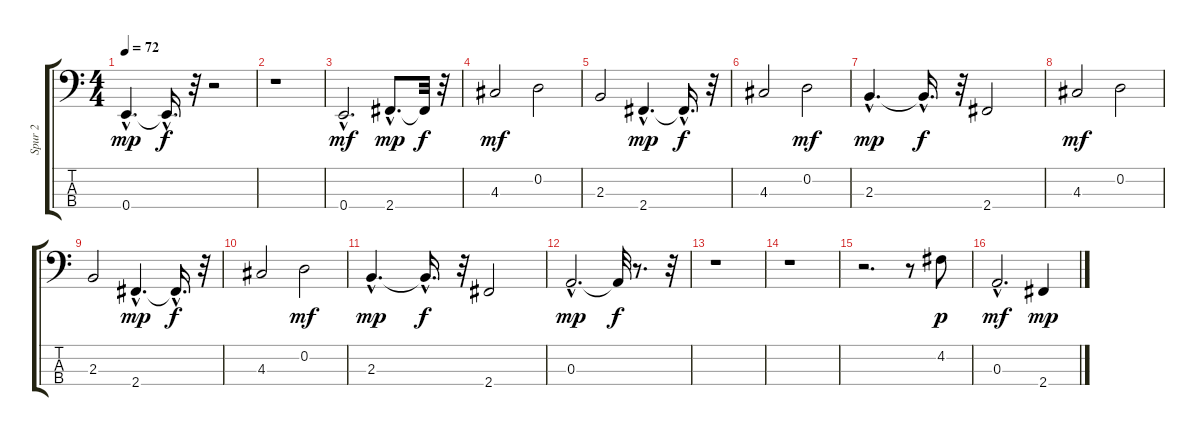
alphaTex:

\track ("Spur 2" "Spur 2") {instrument fretlessbass}
\staff {score tabs}
\tuning (G2 D2 A1 E1) {hide}
\ts (4 4)
\tempo 72
\clef f4
\ks c
0.4{hac}.4{d dy mp} 0.4{hac t}.16{d dy f} r.32 r.2 |
r.1 |
0.4{hac}.2{d dy mf} 2.4{hac}.8{d dy mp} 2.4{t}.32{dy f} r.32 |
4.3.2{dy mf} 0.2.2 |
2.3.2 2.4{hac}.4{d dy mp} 2.4{hac t}.16{d dy f} r.32 |
4.3.2 0.2.2{dy mf} |
2.3{hac}.4{d dy mp} 2.3{hac t}.16{d dy f} r.32 2.4.2 |
4.3.2{dy mf} 0.2.2 |
2.3.2 2.4{hac}.4{d dy mp} 2.4{hac t}.16{d dy f} r.32 |
4.3.2 0.2.2{dy mf} |
2.3{hac}.4{d dy mp} 2.3{hac t}.16{d dy f} r.32 2.4.2 |
0.3{hac}.2{d dy mp} 0.3{t}.32{dy f} r.8{d} r.32 |
r.1 |
r.1 |
r.2{d} r.8 4.2.8{dy p} |
0.3{hac}.2{d dy mf} 2.4.4{dy mp}
